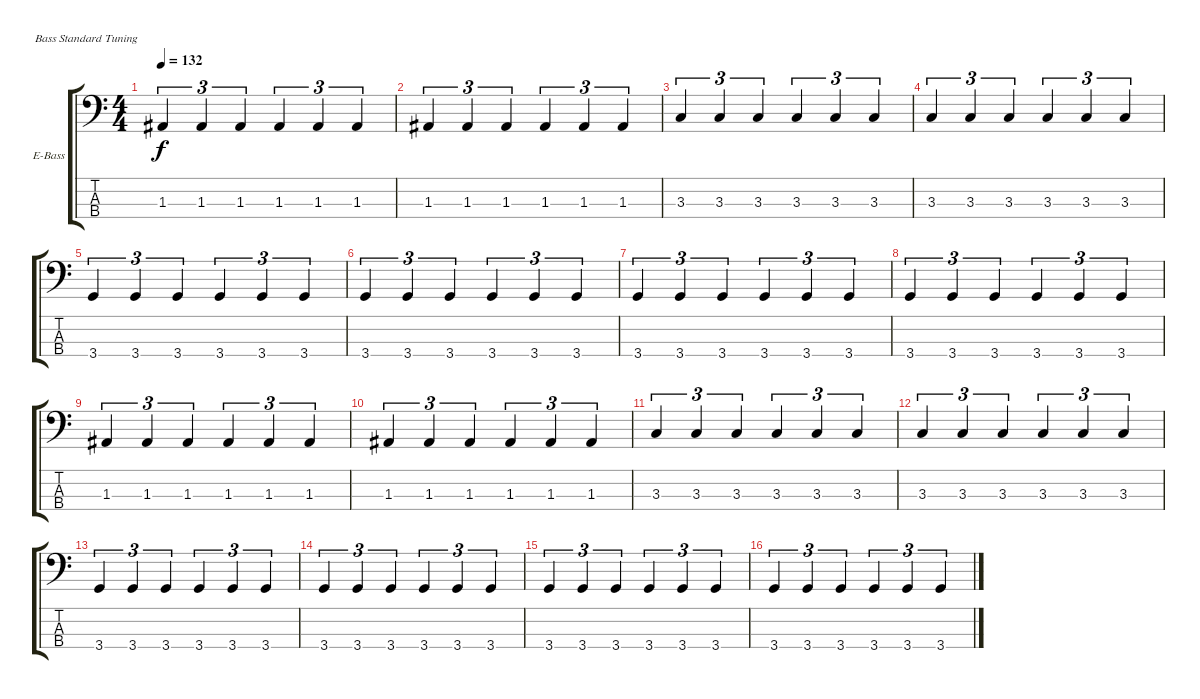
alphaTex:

\defaultSystemsLayout 4
\bracketExtendMode groupsimilarinstruments
\firstSystemTrackNameOrientation horizontal
\otherSystemsTrackNameOrientation horizontal
\track ("Electric Bass" "E-Bass") {instrument electricbassfinger}
\staff {score tabs}
\tuning (G2 D2 A1 E1)
\ts (4 4)
\tempo 132
\clef f4
\scale
0.333333
\ks c
1.3.4{tu (3 2) dy f} 1.3.4{tu (3 2)} 1.3.4{tu (3 2)} 1.3.4{tu (3 2)} 1.3.4{tu (3 2)} 1.3.4{tu (3 2)} |
\scale
0.333333 1.3.4{tu (3 2)} 1.3.4{tu (3 2)} 1.3.4{tu (3 2)} 1.3.4{tu (3 2)} 1.3.4{tu (3 2)} 1.3.4{tu (3 2)} |
\scale
0.333333 3.3.4{tu (3 2)} 3.3.4{tu (3 2)} 3.3.4{tu (3 2)} 3.3.4{tu (3 2)} 3.3.4{tu (3 2)} 3.3.4{tu (3 2)} |
\scale
0.333333 3.3.4{tu (3 2)} 3.3.4{tu (3 2)} 3.3.4{tu (3 2)} 3.3.4{tu (3 2)} 3.3.4{tu (3 2)} 3.3.4{tu (3 2)} |
\scale
0.333333 3.4.4{tu (3 2)} 3.4.4{tu (3 2)} 3.4.4{tu (3 2)} 3.4.4{tu (3 2)} 3.4.4{tu (3 2)} 3.4.4{tu (3 2)} |
\scale
0.333333 3.4.4{tu (3 2)} 3.4.4{tu (3 2)} 3.4.4{tu (3 2)} 3.4.4{tu (3 2)} 3.4.4{tu (3 2)} 3.4.4{tu (3 2)} |
\scale
0.333333 3.4.4{tu (3 2)} 3.4.4{tu (3 2)} 3.4.4{tu (3 2)} 3.4.4{tu (3 2)} 3.4.4{tu (3 2)} 3.4.4{tu (3 2)} |
\scale
0.333333 3.4.4{tu (3 2)} 3.4.4{tu (3 2)} 3.4.4{tu (3 2)} 3.4.4{tu (3 2)} 3.4.4{tu (3 2)} 3.4.4{tu (3 2)} |
\scale
0.333333 1.3.4{tu (3 2)} 1.3.4{tu (3 2)} 1.3.4{tu (3 2)} 1.3.4{tu (3 2)} 1.3.4{tu (3 2)} 1.3.4{tu (3 2)} |
\scale
0.333333 1.3.4{tu (3 2)} 1.3.4{tu (3 2)} 1.3.4{tu (3 2)} 1.3.4{tu (3 2)} 1.3.4{tu (3 2)} 1.3.4{tu (3 2)} |
\scale
0.333333 3.3.4{tu (3 2)} 3.3.4{tu (3 2)} 3.3.4{tu (3 2)} 3.3.4{tu (3 2)} 3.3.4{tu (3 2)} 3.3.4{tu (3 2)} |
\scale
0.333333 3.3.4{tu (3 2)} 3.3.4{tu (3 2)} 3.3.4{tu (3 2)} 3.3.4{tu (3 2)} 3.3.4{tu (3 2)} 3.3.4{tu (3 2)} |
\scale
0.333333 3.4.4{tu (3 2)} 3.4.4{tu (3 2)} 3.4.4{tu (3 2)} 3.4.4{tu (3 2)} 3.4.4{tu (3 2)} 3.4.4{tu (3 2)} |
\scale
0.333333 3.4.4{tu (3 2)} 3.4.4{tu (3 2)} 3.4.4{tu (3 2)} 3.4.4{tu (3 2)} 3.4.4{tu (3 2)} 3.4.4{tu (3 2)} |
\scale
0.333333 3.4.4{tu (3 2)} 3.4.4{tu (3 2)} 3.4.4{tu (3 2)} 3.4.4{tu (3 2)} 3.4.4{tu (3 2)} 3.4.4{tu (3 2)} |
\scale
0.333333 3.4.4{tu (3 2)} 3.4.4{tu (3 2)} 3.4.4{tu (3 2)} 3.4.4{tu (3 2)} 3.4.4{tu (3 2)} 3.4.4{tu (3 2)}
